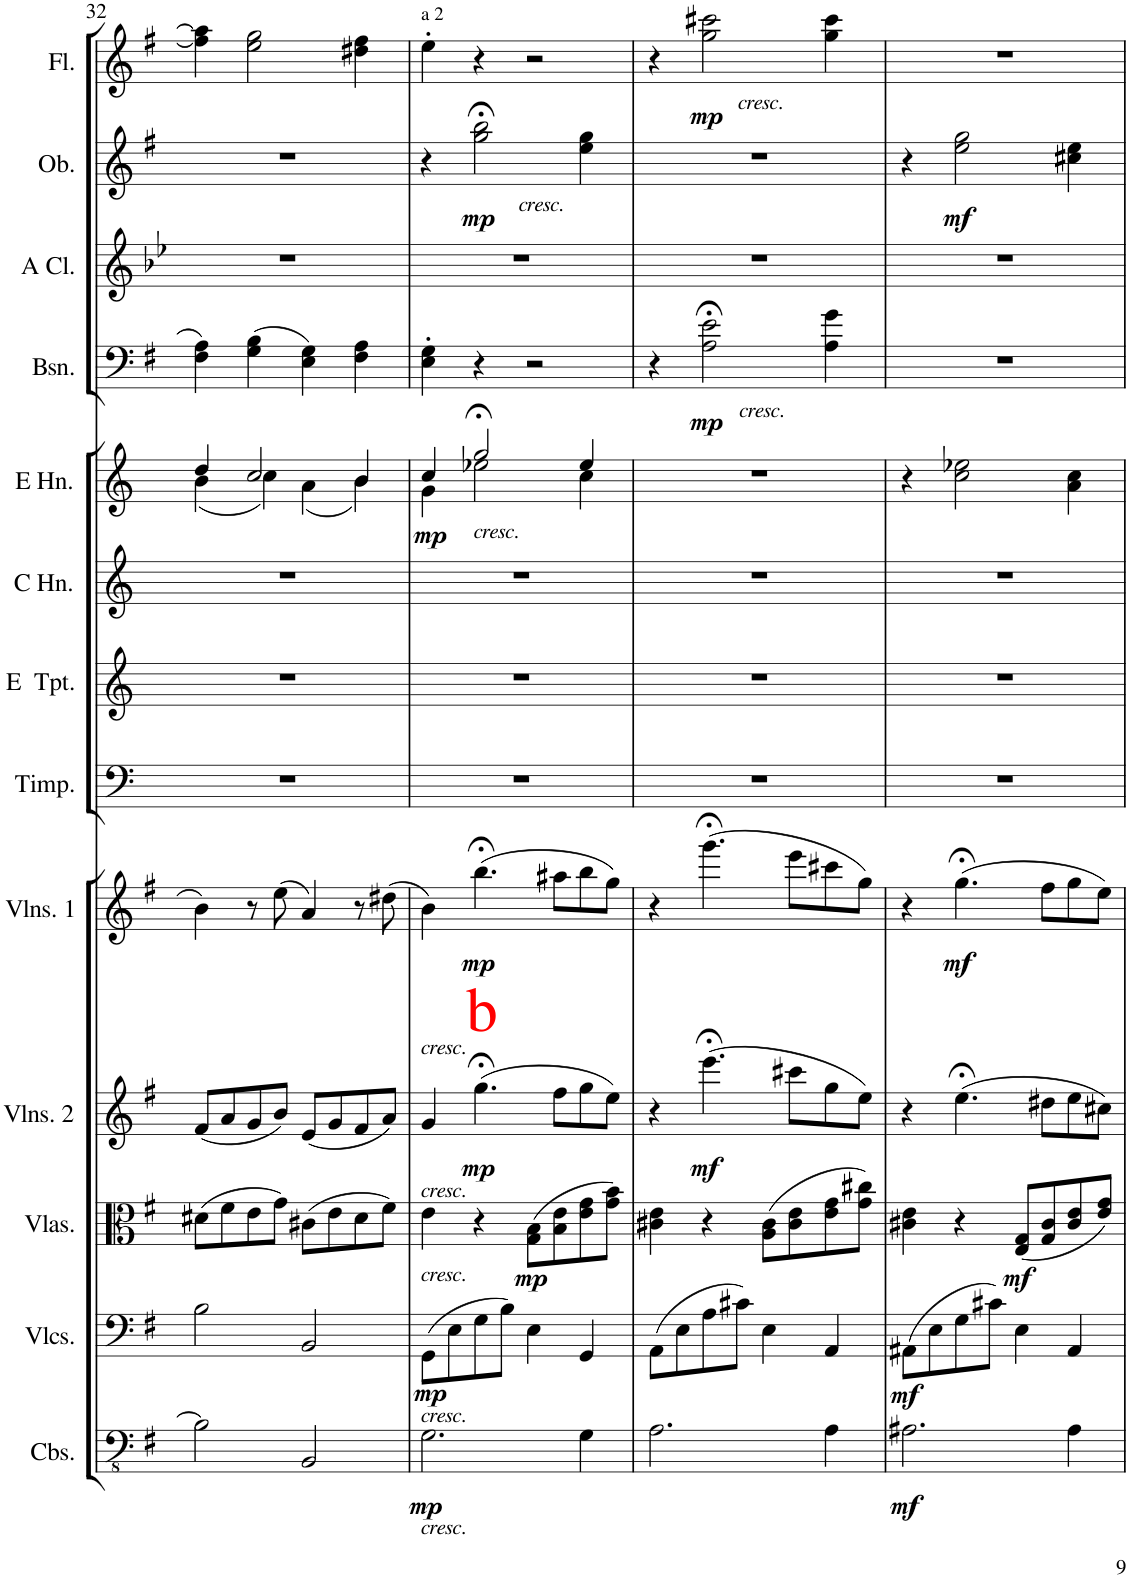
**kern	**dynam	**kern	**dynam	**kern	**dynam	**kern	**dynam	**kern	**text	**dynam	**kern	**kern	**kern	**kern	**dynam	**kern	**dynam	**kern	**kern	**dynam	**kern	**dynam
*part13	*part13	*part12	*part12	*part11	*part11	*part10	*part10	*part9	*part9	*part9	*part8	*part7	*part6	*part5	*part5	*part4	*part4	*part3	*part2	*part2	*part1	*part1
*staff13	*staff13	*staff12	*staff12	*staff11	*staff11	*staff10	*staff10	*staff9	*staff9	*staff9	*staff8	*staff7	*staff6	*staff5	*staff5	*staff4	*staff4	*staff3	*staff2	*staff2	*staff1	*staff1
*I"Contrabasses	*	*I"Violoncellos	*	*I"Violas	*	*I"Violins 2	*	*I"Violins 1	*	*	*I"Timpani in B and E	*I"Trumpet 1 2 in E	*I"Horn 3 4  in C	*I"Horn 1 2 in E	*	*I"Bassoon 1 2	*	*I"A Clarinet 1 2	*I"Oboe 1 2	*	*I"Flute 1 2	*
*I'Cbs.	*	*I'Vlcs.	*	*I'Vlas.	*	*I'Vlns. 2	*	*I'Vlns. 1	*	*	*I'Timp.	*	*	*	*	*I'Bsn.	*	*I'A Cl.	*I'Ob.	*	*I'Fl.	*
!!LO:PB:g=z
*clefFv4	*	*clefF4	*	*clefC3	*	*clefG2	*	*clefG2	*	*	*clefF4	*clefG2	*clefG2	*clefG2	*	*clefF4	*	*clefG2	*clefG2	*	*clefG2	*
*	*	*	*	*	*	*	*	*	*	*	*	*Trd-2c-4	*Trd7c12	*Trd5c8	*	*	*	*Trd2c3	*	*	*	*
*k[f#]	*	*k[f#]	*	*k[f#]	*	*k[f#]	*	*k[f#]	*	*	*k[]	*k[]	*k[]	*k[]	*	*k[f#]	*	*k[b-e-]	*k[f#]	*	*k[f#]	*
*M2/2	*	*M2/2	*	*M2/2	*	*M2/2	*	*M2/2	*	*	*M2/2	*M2/2	*M2/2	*M2/2	*	*M2/2	*	*M2/2	*M2/2	*	*M2/2	*
*met(c|)	*	*met(c|)	*	*met(c|)	*	*met(c|)	*	*met(c|)	*	*	*met(c|)	*met(c|)	*met(c|)	*met(c|)	*	*met(c|)	*	*met(c|)	*met(c|)	*	*met(c|)	*
=32	=32	=32	=32	=32	=32	=32	=32	=32	=32	=32	=32	=32	=32	=32	=32	=32	=32	=32	=32	=32	=32	=32
*	*	*	*	*	*	*	*	*	*	*	*	*	*	*^	*	*	*	*	*	*	*	*
2BB\]	.	2B\	.	(8d#X\L	.	(8f#/L	.	4b\	.	.	1r	1r	1r	4dd/	(4b\	.	4F#\ 4A\	.	1r	1r	.	4ff#\] 4aa\]	.
.	.	.	.	8f#\	.	8a/	.	.	.	.	.	.	.	.	.	.	.	.	.	.	.	.	.
.	.	.	.	8e\	.	8g/	.	8r	.	.	.	.	.	2cc/	4cc\)	.	(4G\ 4B\	.	.	.	.	2ee\ 2gg\	.
.	.	.	.	8g\J)	.	8b/J)	.	(8ee\	.	.	.	.	.	.	.	.	.	.	.	.	.	.	.
2BBB/	.	2BB/	.	(8c#X\L	.	(8e/L	.	4a/)	.	.	.	.	.	.	(4a\	.	4E\ 4G\)	.	.	.	.	.	.
.	.	.	.	8e\	.	8g/	.	.	.	.	.	.	.	.	.	.	.	.	.	.	.	.	.
.	.	.	.	8d#\	.	8f#/	.	8r	.	.	.	.	.	4b/	4b\)	.	4F#\ 4A\	.	.	.	.	4dd#X\ 4ff#\	.
.	.	.	.	8f#\J)	.	8a/J)	.	(8dd#X\	.	.	.	.	.	.	.	.	.	.	.	.	.	.	.
=33	=33	=33	=33	=33	=33	=33	=33	=33	=33	=33	=33	=33	=33	=33	=33	=33	=33	=33	=33	=33	=33	=33	=33
!	!	!	!	!	!	!	!	!	!	!	!	!	!	!	!	!	!	!	!	!	!	!LO:TX:a:t=a 2	!
!	!	!	!	!	!	!	!	!LO:TX:b:i:t=cresc	!	!	!	!	!	!	!	!	!	!	!	!	!	!	!
!	!	!	!	!	!	!	!	!LO:TX:b:t=.	!	!	!	!	!	!	!	!	!	!	!	!	!	!	!
!	!	!	!	!	!	!LO:TX:b:i:t=cresc	!	!	!	!	!	!	!	!	!	!	!	!	!	!	!	!	!
!	!	!	!	!	!	!LO:TX:b:t=.	!	!	!	!	!	!	!	!	!	!	!	!	!	!	!	!	!
!	!	!	!	!LO:TX:b:i:t=cresc	!	!	!	!	!	!	!	!	!	!	!	!	!	!	!	!	!	!	!
!	!	!	!	!LO:TX:b:t=.	!	!	!	!	!	!	!	!	!	!	!	!	!	!	!	!	!	!	!
!	!	!LO:TX:b:i:t=cresc	!	!	!	!	!	!	!	!	!	!	!	!	!	!	!	!	!	!	!	!	!
!	!	!LO:TX:b:t=.	!	!	!	!	!	!	!	!	!	!	!	!	!	!	!	!	!	!	!	!	!
!LO:TX:b:i:t=cresc	!	!	!	!	!	!	!	!	!	!	!	!	!	!	!	!	!	!	!	!	!	!	!
!LO:TX:b:t=.	!	!	!	!	!	!	!	!	!	!	!	!	!	!	!	!	!	!	!	!	!	!	!
!	!LO:DY:b	!	!LO:DY:b	!	!	!	!	!	!	!	!	!	!	!	!	!LO:DY:b	!	!	!	!	!	!	!
2.GG\	mp	(8GG\L	mp	4e\	.	4g/	.	4b\)	.	.	1r	1r	1r	4cc/	4g\	mp	4E\' 4G\'	.	1r	4r	.	4ee'\	.
.	.	8E\	.	.	.	.	.	.	.	.	.	.	.	.	.	.	.	.	.	.	.	.	.
!	!	!	!	!	!	!	!	!	!	!	!	!	!	!	!	!	!	!	!	!LO:TX:b:i:t=cresc	!	!	!
!	!	!	!	!	!	!	!	!	!	!	!	!	!	!	!	!	!	!	!	!LO:TX:b:t=.	!	!	!
!	!	!	!	!	!	!	!	!	!	!	!	!	!	!LO:TX:b:i:t=cresc	!	!	!	!	!	!	!	!	!
!	!	!	!	!	!	!	!	!	!	!	!	!	!	!LO:TX:b:t=.	!	!	!	!	!	!	!	!	!
!	!	!	!	!	!	!	!LO:DY:b	!	!LO:LY:b:color=#FF0000	!LO:DY:b	!	!	!	!	!	!	!	!	!	!	!LO:DY:b	!	!
.	.	8G\	.	4r	.	(4.gg;<\	mp	(4.bb;<\	b	mp	.	.	.	2gg;</	2ee-X\	.	4r	.	.	2gg\;< 2bb\;<	mp	4r	.
.	.	8B\J)	.	.	.	.	.	.	.	.	.	.	.	.	.	.	.	.	.	.	.	.	.
!	!	!	!	!	!LO:DY:b	!	!	!	!	!	!	!	!	!	!	!	!	!	!	!	!	!	!
.	.	4E\	.	(8G\ 8B\L	mp	.	.	.	.	.	.	.	.	.	.	.	2r	.	.	.	.	2r	.
.	.	.	.	8B\ 8e\	.	8ff#\L	.	8aa#X\L	.	.	.	.	.	.	.	.	.	.	.	.	.	.	.
4GG\	.	4GG/	.	8e\ 8g\	.	8gg\	.	8bb\	.	.	.	.	.	4ee-/	4cc\	.	.	.	.	4ee\ 4gg\	.	.	.
.	.	.	.	8g\ 8b\J)	.	8ee\J)	.	8gg\J)	.	.	.	.	.	.	.	.	.	.	.	.	.	.	.
*	*	*	*	*	*	*	*	*	*	*	*	*	*	*v	*v	*	*	*	*	*	*	*	*
=34	=34	=34	=34	=34	=34	=34	=34	=34	=34	=34	=34	=34	=34	=34	=34	=34	=34	=34	=34	=34	=34	=34
2.AA\	.	(8AA\L	.	4c#X\ 4e\	.	4r	.	4r	.	.	1r	1r	1r	1r	.	4r	.	1r	1r	.	4r	.
.	.	8E\	.	.	.	.	.	.	.	.	.	.	.	.	.	.	.	.	.	.	.	.
!	!	!	!	!	!	!	!	!	!	!	!	!	!	!	!	!	!	!	!	!	!LO:TX:b:i:t=cresc	!
!	!	!	!	!	!	!	!	!	!	!	!	!	!	!	!	!	!	!	!	!	!LO:TX:b:t=.	!
!	!	!	!	!	!	!	!	!	!	!	!	!	!	!	!	!LO:TX:b:i:t=cresc	!	!	!	!	!	!
!	!	!	!	!	!	!	!	!	!	!	!	!	!	!	!	!LO:TX:b:t=.	!	!	!	!	!	!
!	!	!	!	!	!	!	!LO:DY:b	!	!	!	!	!	!	!	!	!	!LO:DY:b	!	!	!	!	!LO:DY:b
.	.	8A\	.	4r	.	(4.eee;<\	mf	(4.ggg;<\	.	.	.	.	.	.	.	2A\;< 2e\;<	mp	.	.	.	2gg\ 2ccc#X\	mp
.	.	8c#X\J)	.	.	.	.	.	.	.	.	.	.	.	.	.	.	.	.	.	.	.	.
.	.	4E\	.	(8A\ 8c#\L	.	.	.	.	.	.	.	.	.	.	.	.	.	.	.	.	.	.
.	.	.	.	8c#\ 8e\	.	8ccc#X\L	.	8eee\L	.	.	.	.	.	.	.	.	.	.	.	.	.	.
4AA\	.	4AA/	.	8e\ 8g\	.	8gg\	.	8ccc#X\	.	.	.	.	.	.	.	4A\ 4g\	.	.	.	.	4gg\ 4ccc#\	.
.	.	.	.	8g\ 8cc#X\J)	.	8ee\J)	.	8gg\J)	.	.	.	.	.	.	.	.	.	.	.	.	.	.
=35	=35	=35	=35	=35	=35	=35	=35	=35	=35	=35	=35	=35	=35	=35	=35	=35	=35	=35	=35	=35	=35	=35
!	!LO:DY:b	!	!LO:DY:b	!	!	!	!	!	!	!	!	!	!	!	!	!	!	!	!	!	!	!
2.AA#X\	mf	(8AA#X\L	mf	4c#X\ 4e\	.	4r	.	4r	.	.	1r	1r	1r	4r	.	1r	.	1r	4r	.	1r	.
.	.	8E\	.	.	.	.	.	.	.	.	.	.	.	.	.	.	.	.	.	.	.	.
!	!	!	!	!	!	!	!	!	!	!LO:DY:b	!	!	!	!	!	!	!	!	!	!LO:DY:b	!	!
.	.	8G\	.	4r	.	(4.ee;<\	.	(4.gg;<\	.	mf	.	.	.	2cc\ 2ee-X\	.	.	.	.	2ee\ 2gg\	mf	.	.
.	.	8c#X\J)	.	.	.	.	.	.	.	.	.	.	.	.	.	.	.	.	.	.	.	.
!	!	!	!	!	!LO:DY:b	!	!	!	!	!	!	!	!	!	!	!	!	!	!	!	!	!
.	.	4E\	.	(8E/ 8G/L	mf	.	.	.	.	.	.	.	.	.	.	.	.	.	.	.	.	.
.	.	.	.	8G/ 8c#/	.	8dd#X\L	.	8ff#\L	.	.	.	.	.	.	.	.	.	.	.	.	.	.
4AA#\	.	4AA#/	.	8c#/ 8e/	.	8ee\	.	8gg\	.	.	.	.	.	4a\ 4cc\	.	.	.	.	4cc#X\ 4ee\	.	.	.
.	.	.	.	8e/ 8g/J)	.	8cc#X\J)	.	8ee\J)	.	.	.	.	.	.	.	.	.	.	.	.	.	.
=	=	=	=	=	=	=	=	=	=	=	=	=	=	=	=	=	=	=	=	=	=	=
*-	*-	*-	*-	*-	*-	*-	*-	*-	*-	*-	*-	*-	*-	*-	*-	*-	*-	*-	*-	*-	*-	*-
